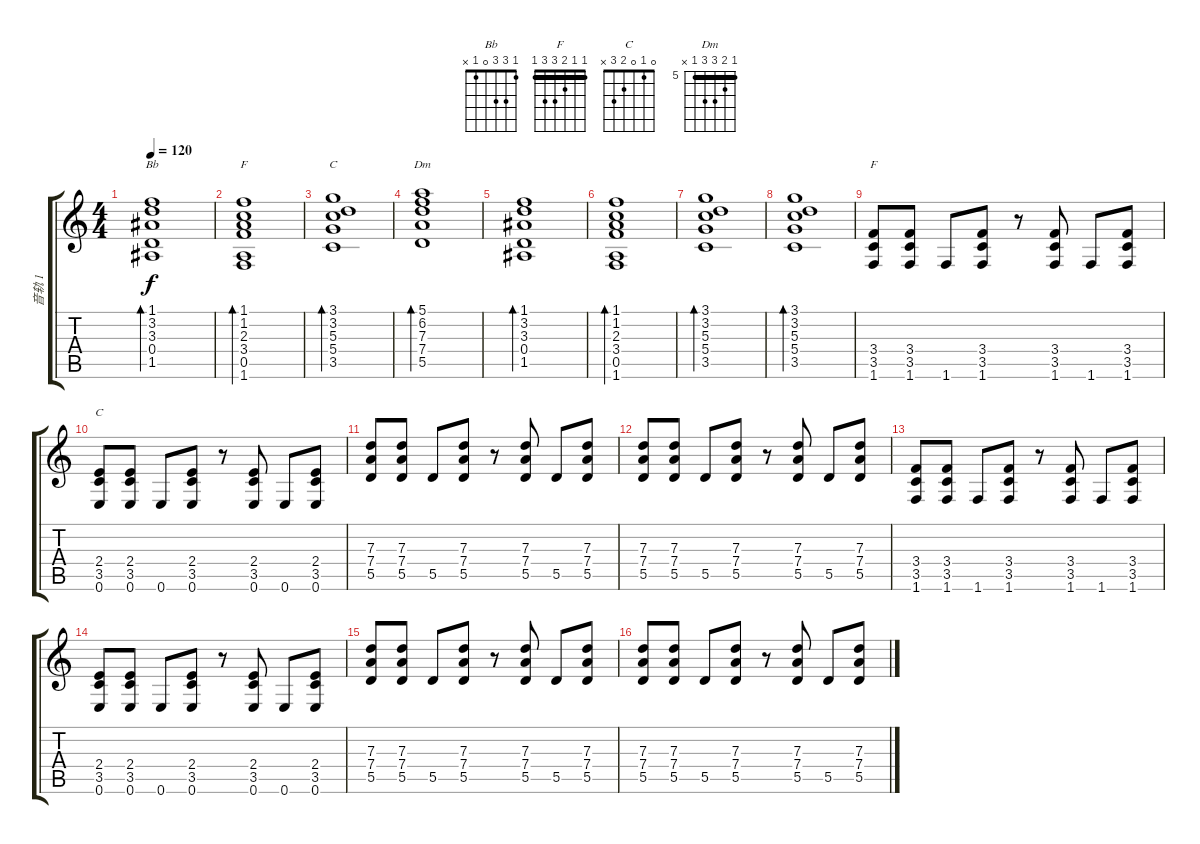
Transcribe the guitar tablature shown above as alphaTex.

\track ("音轨 1" "音轨 1") {instrument distortionguitar}
\staff {score tabs}
\tuning (E4 B3 G3 D3 A2 E2) {hide}
\chord ("Bb" 1 3 3 0 1 x)
\chord ("F" 1 1 2 3 0 1) {barre 1}
\chord ("C" 3 x 5 5 x 3) {firstfret 3 barre 3}
\chord ("Dm" 5 6 7 7 5 x) {firstfret 5 barre 5}
\chord ("F" 1 1 2 3 3 1) {barre 1}
\chord ("C" 0 1 0 2 3 x)
\ts (4 4)
\tempo 120
\clef g2
\ks c
(1.1 3.2 3.3 0.4 1.5).1{bd 60 ch "Bb" dy f} |
(1.1 1.2 2.3 3.4 0.5 1.6).1{bd 60 ch "F"} |
(3.1 3.2 5.3 5.4 3.5).1{bd 60 ch "C"} |
(5.1 6.2 7.3 7.4 5.5).1{bd 60 ch "Dm"} |
(1.1 3.2 3.3 0.4 1.5).1{bd 60} |
(1.1 1.2 2.3 3.4 0.5 1.6).1{bd 60} |
(3.1 3.2 5.3 5.4 3.5).1{bd 60} |
(3.1 3.2 5.3 5.4 3.5).1{bd 60} |
(3.4 3.5 1.6).8{ch "F"} (3.4 3.5 1.6).8 1.6.8 (3.4 3.5 1.6).8 r.8 (3.4 3.5 1.6).8 1.6.8 (3.4 3.5 1.6).8 |
(2.4 3.5 0.6).8{ch "C"} (2.4 3.5 0.6).8 0.6.8 (2.4 3.5 0.6).8 r.8 (2.4 3.5 0.6).8 0.6.8 (2.4 3.5 0.6).8 |
(7.3 7.4 5.5).8 (7.3 7.4 5.5).8 5.5.8 (7.3 7.4 5.5).8 r.8 (7.3 7.4 5.5).8 5.5.8 (7.3 7.4 5.5).8 |
(7.3 7.4 5.5).8 (7.3 7.4 5.5).8 5.5.8 (7.3 7.4 5.5).8 r.8 (7.3 7.4 5.5).8 5.5.8 (7.3 7.4 5.5).8 |
(3.4 3.5 1.6).8 (3.4 3.5 1.6).8 1.6.8 (3.4 3.5 1.6).8 r.8 (3.4 3.5 1.6).8 1.6.8 (3.4 3.5 1.6).8 |
(2.4 3.5 0.6).8 (2.4 3.5 0.6).8 0.6.8 (2.4 3.5 0.6).8 r.8 (2.4 3.5 0.6).8 0.6.8 (2.4 3.5 0.6).8 |
(7.3 7.4 5.5).8 (7.3 7.4 5.5).8 5.5.8 (7.3 7.4 5.5).8 r.8 (7.3 7.4 5.5).8 5.5.8 (7.3 7.4 5.5).8 |
(7.3 7.4 5.5).8 (7.3 7.4 5.5).8 5.5.8 (7.3 7.4 5.5).8 r.8 (7.3 7.4 5.5).8 5.5.8 (7.3 7.4 5.5).8
